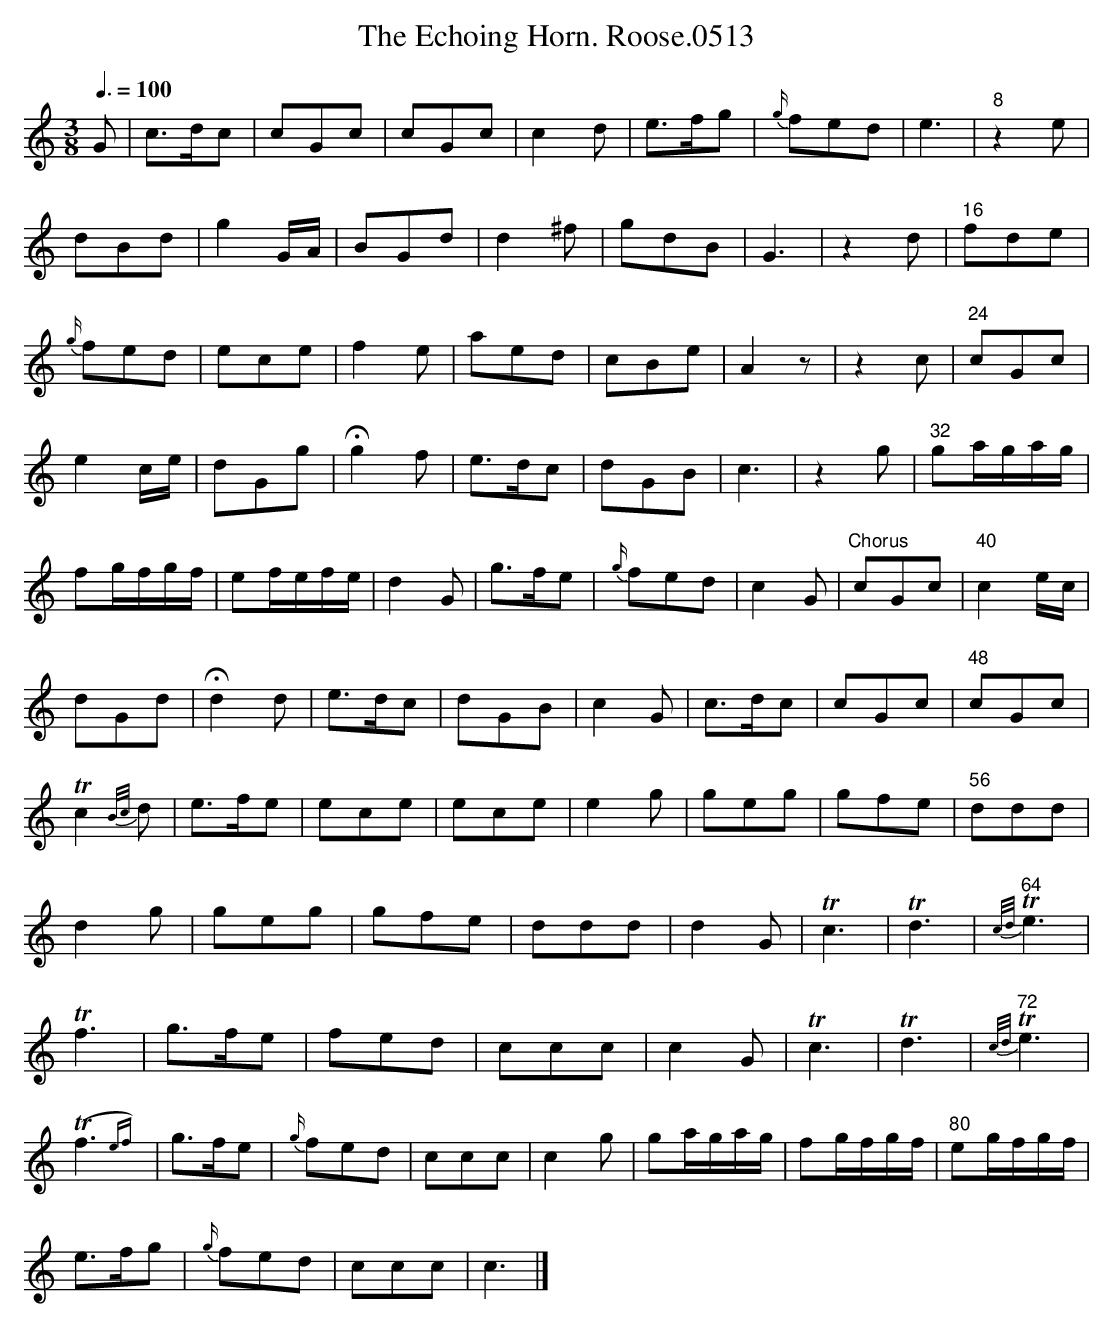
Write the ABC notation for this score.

X:1
T:Echoing Horn. Roose.0513, The
M:3/8
L:1/8
Q:3/8=100
K:C
G|c>dc |cGc |cGc |c2d |e>fg |{g/}fed |e3 |"8"z2e |
dBd |g2G/A/ |BGd |d2^f |gdB |G3 |z2d |"16" fde |
{g/}fed|ece |f2e |aed |cBe |A2z |z2c |"24"cGc |
e2c/e/|dGg |!fermata!g2f |e>dc |dGB |c3 |z2g |"32"ga/g/a/g/ |
fg/f/g/f/ |ef/e/f/e/ |d2G |g>fe |{g/}fed |c2G |"Chorus"cGc |"40"c2e/c/ |
dGd |!fermata!d2d |e>dc |dGB |c2G |c>dc |cGc |"48"cGc |
!trill! c2{B/c/}d |e>fe |ece |ece |e2g |geg |gfe |"56"ddd |
d2g | geg | gfe | ddd | d2G | !trill!c3 | !trill!d3 |"64"{c/d/}!trill!e3 |
!trill!f3 |g>fe |fed |ccc |c2G |!trill!c3 |!trill!d3 |"72"{c/d/}!trill!e3 |
!trill!(f3{ef}) |g>fe |{g/}fed |ccc |c2g |ga/g/a/g/ |fg/f/g/f/ |"80"eg/f/g/f/ |
e>fg |{g/}fed |ccc |c3 |]
